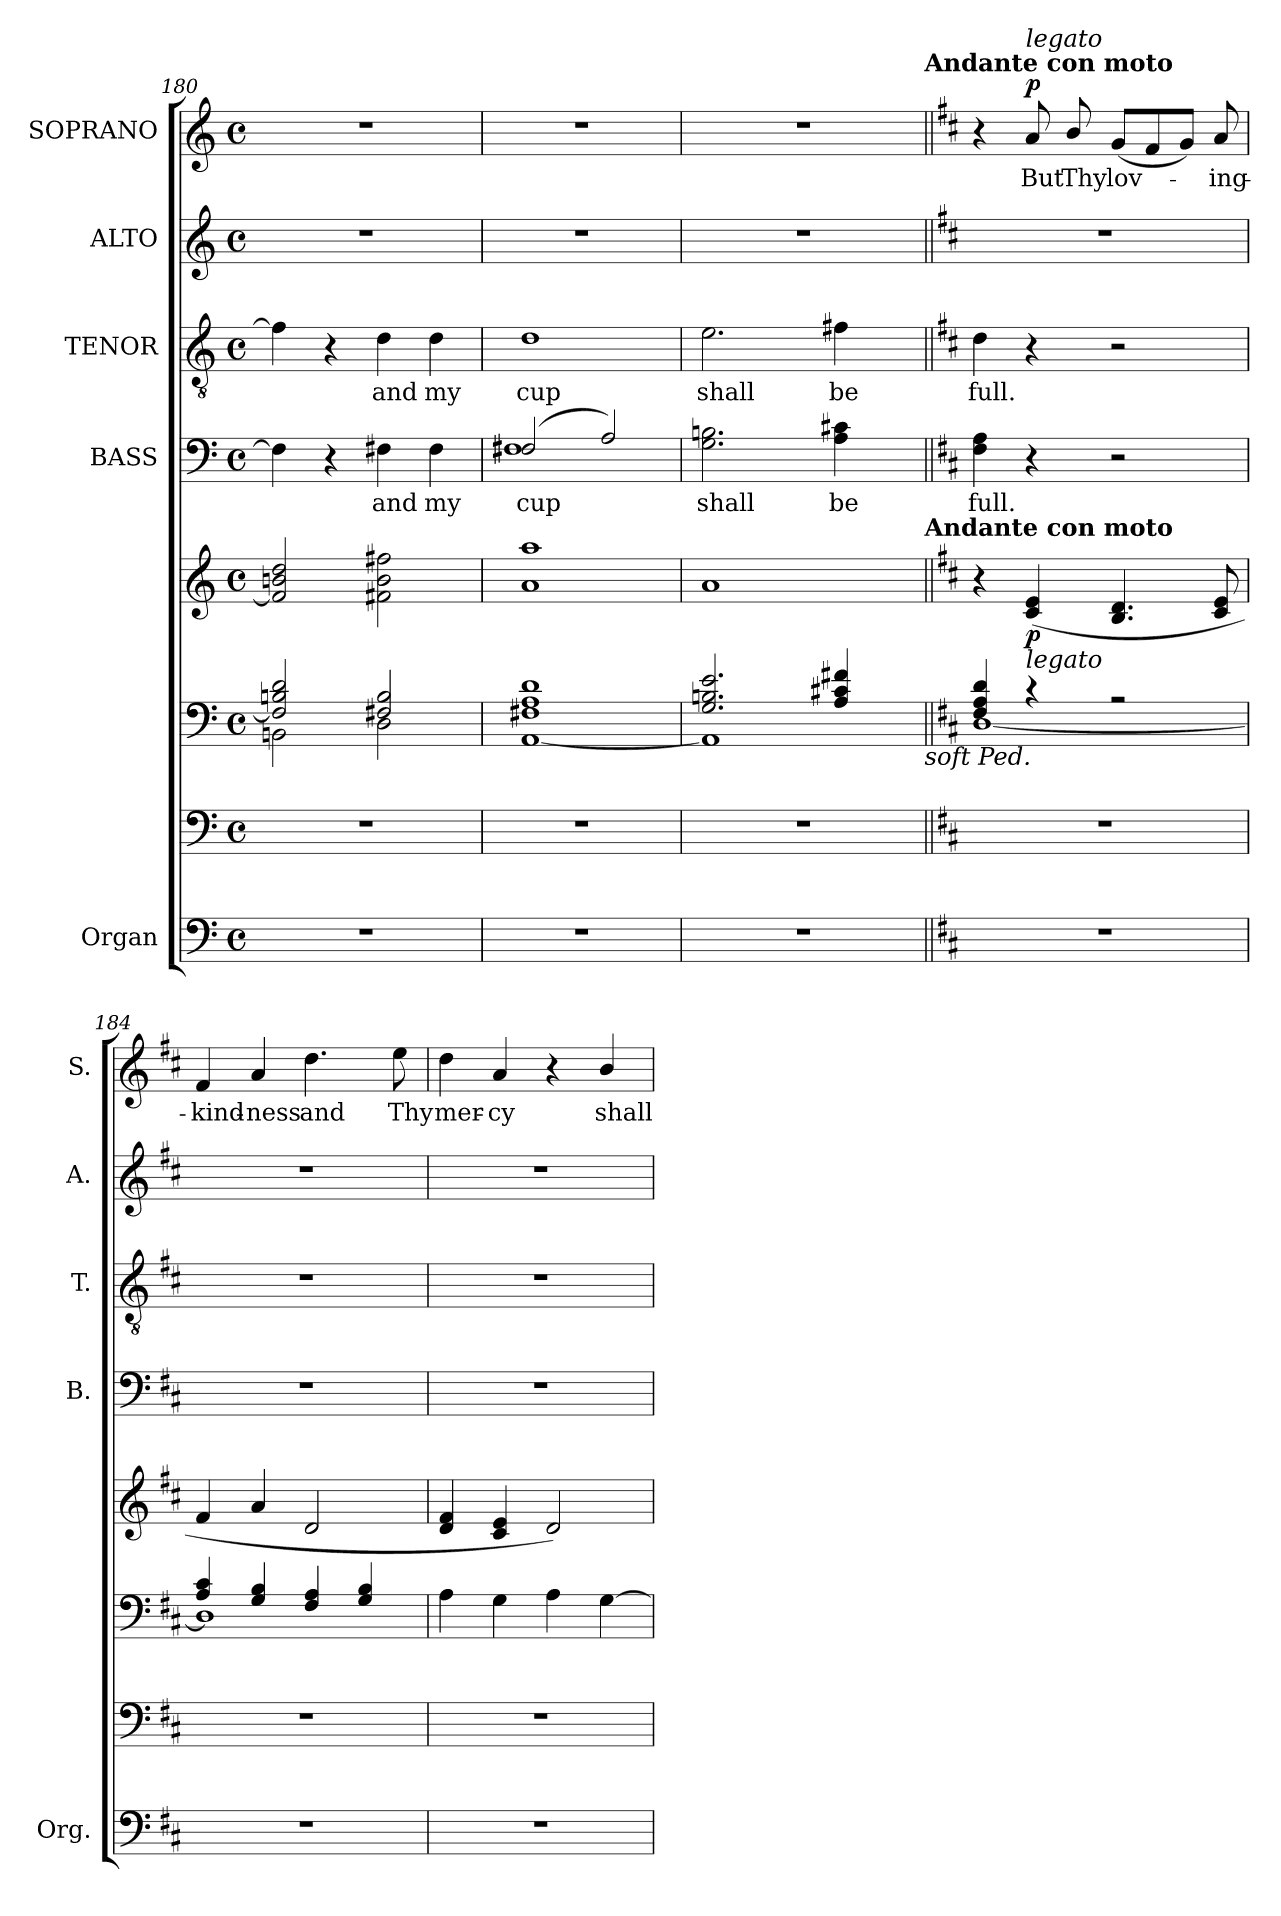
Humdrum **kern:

**kern	**kern	**kern	**kern	**dynam	**kern	**text	**kern	**text	**kern	**kern	**text	**dynam
*part5	*part5	*part5	*part5	*part5	*part4	*part4	*part3	*part3	*part2	*part1	*part1	*part1
*staff8	*staff7	*staff6	*staff5	*staff5/6/7/8	*staff4	*staff4	*staff3	*staff3	*staff2	*staff1	*staff1	*staff1
*I"Organ	*	*	*	*	*I"BASS	*	*I"TENOR	*	*I"ALTO	*I"SOPRANO	*	*
*I'Org.	*	*	*	*	*I'B.	*	*I'T.	*	*I'A.	*I'S.	*	*
*clefF4	*clefF4	*clefF4	*clefG2	*	*clefF4	*	*clefGv2	*	*clefG2	*clefG2	*	*
*	*	*	*	*	*	*	*ITrd7c12	*	*	*	*	*
*k[]	*k[]	*k[]	*k[]	*	*k[]	*	*k[]	*	*k[]	*k[]	*	*
*C:	*C:	*C:	*C:	*	*C:	*	*C:	*	*C:	*C:	*	*
*M4/4	*M4/4	*M4/4	*M4/4	*	*M4/4	*	*M4/4	*	*M4/4	*M4/4	*	*
*met(c)	*met(c)	*met(c)	*met(c)	*	*met(c)	*	*met(c)	*	*met(c)	*met(c)	*	*
=180	=180	=180	=180	=180	=180	=180	=180	=180	=180	=180	=180	=180
*	*	*^	*	*	*	*	*	*	*	*	*	*
1r	1r	2F#i/] 2Bni 2di	2BBni\	2f#i/] 2bni 2ddi	.	4F#i\]	.	4F#i\]	.	1r	1r	.	.
.	.	.	.	.	.	4r	.	4r	.	.	.	.	.
!	!	!	!	!	!	!	!LO:LY:b:color=#000000	!	!	!	!	!	!
!	!	!	!	!	!	!	!	!	!LO:LY:b:color=#000000	!	!	!	!
.	.	2F#Xi/ 2Bi	2Di\	2f#Xi\ 2bi 2ff#Xi	.	4F#Xi\	and	4Di\	and	.	.	.	.
!	!	!	!	!	!	!	!LO:LY:b:color=#000000	!	!	!	!	!	!
!	!	!	!	!	!	!	!	!	!LO:LY:b:color=#000000	!	!	!	!
.	.	.	.	.	.	4F#i\	my	4Di\	my	.	.	.	.
=181	=181	=181	=181	=181	=181	=181	=181	=181	=181	=181	=181	=181	=181
!	!	!	!	!	!	!	!LO:LY:b:color=#000000	!	!	!	!	!	!
*	*	*	*	*	*	*^	*	*	*	*	*	*	*
!	!	!	!	!	!	!	!	!	!	!LO:LY:b:color=#000000	!	!	!	!
1r	1r	1F#Xi 1Ai 1di	[1AAi	1ai 1aai	.	(2F#Xi/	1F#i	cup	1Di	cup	1r	1r	.	.
.	.	.	.	.	.	2Ai/)	.	.	.	.	.	.	.	.
*	*	*	*	*	*	*v	*v	*	*	*	*	*	*	*
!!LO:LB:g=z
=182	=182	=182	=182	=182	=182	=182	=182	=182	=182	=182	=182	=182	=182
!	!	!	!	!	!	!	!LO:LY:b:color=#000000	!	!	!	!	!	!
!	!	!	!	!	!	!	!	!	!LO:LY:b:color=#000000	!	!	!	!
*	*	*	*^	*^	*	*	*	*	*	*	*^	*	*
1r	1r	2.Gi/ 2.Bni 2.ei	1AAi]	2ryy	1ai	2ryy	.	2.Gi\ 2.Bni	shall	2.Ei\	shall	1r	1r	2ryy	.	.
.	.	.	.	4ryy	.	4ryy	.	.	.	.	.	.	.	4ryy	.	.
!	!	!	!	!	!	!	!	!	!LO:LY:b:color=#000000	!	!	!	!	!	!	!
!	!	!	!	!	!	!	!	!	!	!	!LO:LY:b:color=#000000	!	!	!	!	!
.	.	4Ai/ 4c#Xi 4f#Xi	.	8ryy	.	8ryy	.	4Ai\ 4c#Xi	be	4F#Xi\	be	.	.	8ryy	.	.
.	.	.	.	16ryy	.	16ryy	.	.	.	.	.	.	.	16ryy	.	.
.	.	.	.	32ryy	.	32ryy	.	.	.	.	.	.	.	32ryy	.	.
.	.	.	.	64ryy	.	64ryy	.	.	.	.	.	.	.	64ryy	.	.
.	.	.	.	128...ryy	.	128...ryy	.	.	.	.	.	.	.	128...ryy	.	.
*	*	*	*	*	*MM80	*	*	*	*	*	*	*	*MM80	*	*	*
!	!	!	!	!	!	!	!	!	!	!	!	!	!	!LO:TX:a:B:t=Andante con moto	!	!
!	!	!	!	!	!	!LO:TX:a:B:t=Andante con moto	!	!	!	!	!	!	!	!	!	!
!	!	!	!	!LO:TX:b:i:t=soft Ped.	!	!	!	!	!	!	!	!	!	!	!	!
.	.	.	.	1024ryy	.	1024ryy	.	.	.	.	.	.	.	1024ryy	.	.
*	*	*v	*v	*v	*	*	*	*	*	*	*	*	*v	*v	*	*
*	*	*	*v	*v	*	*	*	*	*	*	*	*	*
=183||	=183||	=183||	=183||	=183||	=183||	=183||	=183||	=183||	=183||	=183||	=183||	=183||
*k[f#c#]	*k[f#c#]	*k[f#c#]	*k[f#c#]	*	*k[f#c#]	*	*k[f#c#]	*	*k[f#c#]	*k[f#c#]	*	*
*D:	*D:	*D:	*D:	*	*D:	*	*D:	*	*D:	*D:	*	*
*	*	*^	*	*	*	*	*	*	*	*	*	*
*	*	*	*^	*^	*	*	*	*	*	*	*^	*	*
!	!	!	!	!	!	!	!	!	!LO:LY:b:color=#000000	!	!	!	!	!	!	!
*	*	*	*v	*v	*	*	*	*	*	*	*	*	*v	*v	*	*
*	*	*	*	*v	*v	*	*	*	*	*	*	*	*	*
*	*	*	*^	*^	*	*	*	*	*	*	*^	*	*
!	!	!	!	!	!LO:TX:b:i:t=Ch.	!	!	!	!	!	!	!	!	!	!	!
!	!	!	!	!	!	!	!	!	!	!	!LO:LY:b:color=#000000	!	!	!	!	!
*	*	*	*v	*v	*	*	*	*	*	*	*	*	*v	*v	*	*
*	*	*	*	*v	*v	*	*	*	*	*	*	*	*	*
1r	1r	4F#i/ 4Ai 4di	[1Di	4r	.	4F#i\ 4Ai	full.	4Di\	full.	1r	4r	.	.
!	!	!	!	!	!	!	!	!	!	!	!LO:TX:a:i:t=legato	!	!
!	!	!LO:TX:a:i:t=legato	!	!	!	!	!	!	!	!	!	!	!
!	!	!	!	!	!	!	!	!	!	!	!	!LO:LY:b:color=#000000	!
.	.	4r	.	(4c#i/ 4ei	p	4r	.	4r	.	.	8ai/	But	p
!	!	!	!	!	!	!	!	!	!	!	!	!LO:LY:b:color=#000000	!
.	.	.	.	.	.	.	.	.	.	.	8bi/	Thy	.
!	!	!	!	!	!	!	!	!	!	!	!	!LO:LY:b:color=#000000	!
.	.	2r	.	4.Bi/ 4.di	.	2r	.	2r	.	.	(8gi/L	lov-	.
.	.	.	.	.	.	.	.	.	.	.	8f#i/	.	.
.	.	.	.	.	.	.	.	.	.	.	8gi/J)	.	.
!	!	!	!	!	!	!	!	!	!	!	!	!LO:LY:b:color=#000000	!
.	.	.	.	8c#i/ 8ei	.	.	.	.	.	.	8ai/	-ing-	.
=184	=184	=184	=184	=184	=184	=184	=184	=184	=184	=184	=184	=184	=184
!	!	!	!	!	!	!	!	!	!	!	!	!LO:LY:b:color=#000000	!
1r	1r	4Ai/ 4c#i	1Di]	4f#i/	.	1r	.	1r	.	1r	4f#i/	-kind-	.
!	!	!	!	!	!	!	!	!	!	!	!	!LO:LY:b:color=#000000	!
.	.	4Gi/ 4Bi	.	4ai/	.	.	.	.	.	.	4ai/	-ness	.
!	!	!	!	!	!	!	!	!	!	!	!	!LO:LY:b:color=#000000	!
.	.	4F#i/ 4Ai	.	2di/	.	.	.	.	.	.	4.ddi\	and	.
.	.	4Gi/ 4Bi	.	.	.	.	.	.	.	.	.	.	.
!	!	!	!	!	!	!	!	!	!	!	!	!LO:LY:b:color=#000000	!
.	.	.	.	.	.	.	.	.	.	.	8eei\	Thy	.
*	*	*v	*v	*	*	*	*	*	*	*	*	*	*
=185	=185	=185	=185	=185	=185	=185	=185	=185	=185	=185	=185	=185
!	!	!	!	!	!	!	!	!	!	!	!LO:LY:b:color=#000000	!
1r	1r	4Ai\	4di/ 4f#i	.	1r	.	1r	.	1r	4ddi\	mer-	.
!	!	!	!	!	!	!	!	!	!	!	!LO:LY:b:color=#000000	!
.	.	4Gi\	4c#i/ 4ei	.	.	.	.	.	.	4ai/	-cy	.
.	.	4Ai\	2di/)	.	.	.	.	.	.	4r	.	.
!	!	!	!	!	!	!	!	!	!	!	!LO:LY:b:color=#000000	!
.	.	[4Gi\	.	.	.	.	.	.	.	4bi/	shall	.
=	=	=	=	=	=	=	=	=	=	=	=	=
*-	*-	*-	*-	*-	*-	*-	*-	*-	*-	*-	*-	*-
